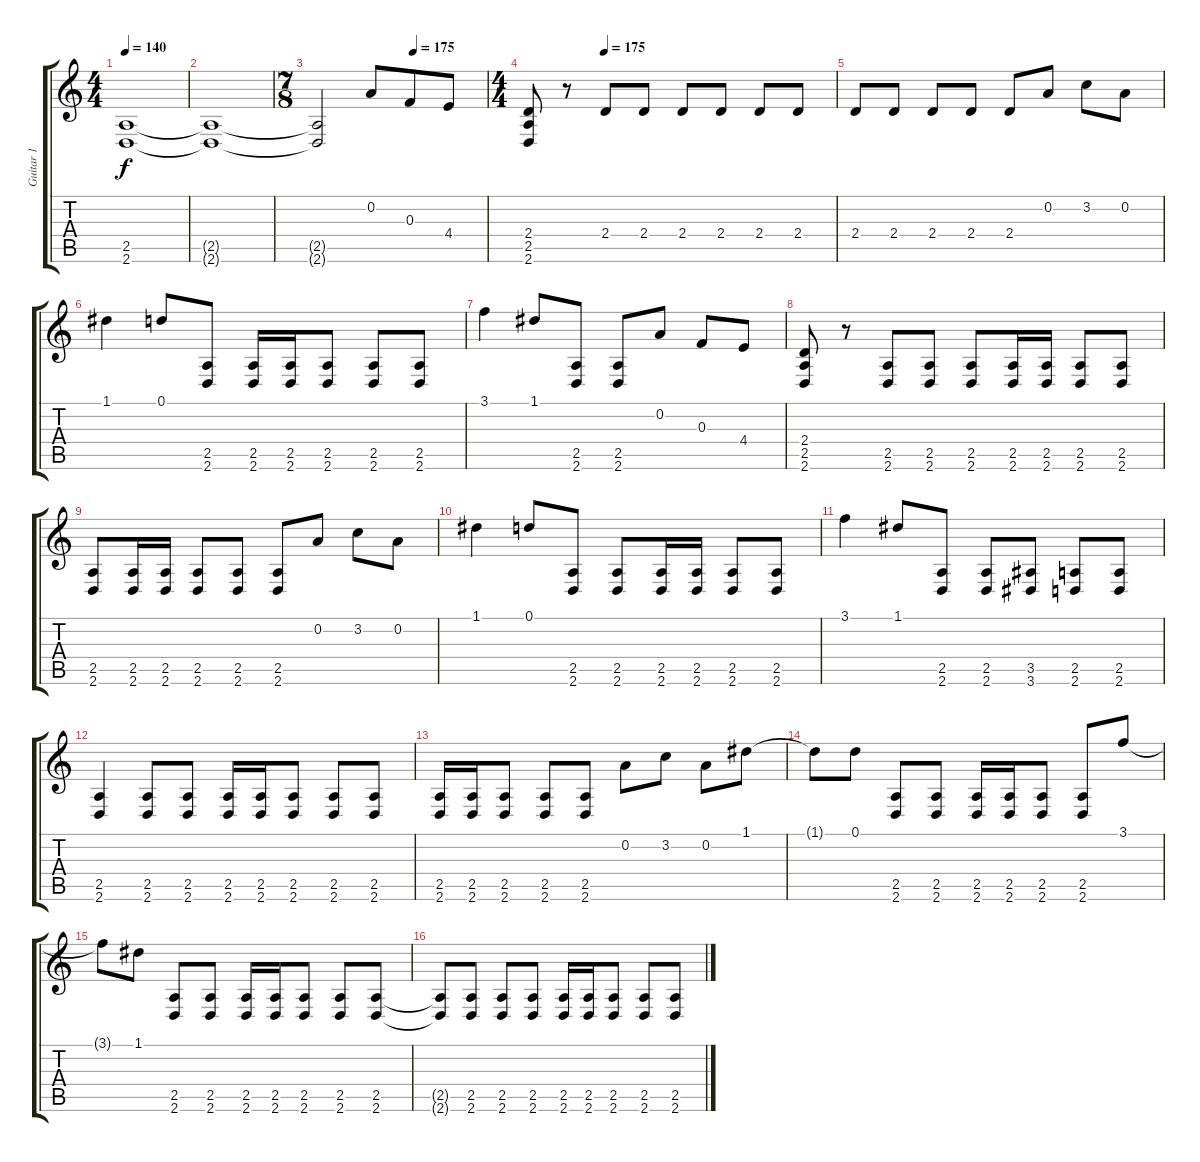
\track ("Guitar 1" "Guitar 1") {instrument overdrivenguitar}
\staff {score tabs}
\tuning (D4 A3 F3 C3 G2 C2) {hide}
\ts (4 4)
\tempo 140
\clef g2
\ks c
(2.5{t} 2.6{t}).1{dy f} |
(2.5{t} 2.6{t}).1 |
\ts (7 8)
\tempo (175 0.5714285714285714)
(2.5{t} 2.6{t}).2 0.2.8 0.3.8 4.4.8 |
\ts (4 4)
\tempo (175 0.25)
(2.4 2.5 2.6).8 r.8 2.4.8{instrument electricguitarmuted} 2.4.8 2.4.8 2.4.8 2.4.8 2.4.8 |
2.4.8 2.4.8 2.4.8 2.4.8 2.4.8 0.2.8{instrument overdrivenguitar} 3.2.8 0.2.8 |
1.1.4 0.1.8 (2.5 2.6).8 (2.5 2.6).16 (2.5 2.6).16 (2.5 2.6).8 (2.5 2.6).8 (2.5 2.6).8 |
3.1.4 1.1.8 (2.5 2.6).8 (2.5 2.6).8 0.2.8 0.3.8 4.4.8 |
(2.4 2.5 2.6).8 r.8 (2.5 2.6).8 (2.5 2.6).8 (2.5 2.6).8 (2.5 2.6).16 (2.5 2.6).16 (2.5 2.6).8 (2.5 2.6).8 |
(2.5 2.6).8 (2.5 2.6).16 (2.5 2.6).16 (2.5 2.6).8 (2.5 2.6).8 (2.5 2.6).8 0.2.8 3.2.8 0.2.8 |
1.1.4 0.1.8 (2.5 2.6).8 (2.5 2.6).8 (2.5 2.6).16 (2.5 2.6).16 (2.5 2.6).8 (2.5 2.6).8 |
3.1.4 1.1.8 (2.5 2.6).8 (2.5 2.6).8 (3.5 3.6).8 (2.5 2.6).8 (2.5 2.6).8 |
(2.5 2.6).4 (2.5 2.6).8 (2.5 2.6).8 (2.5 2.6).16 (2.5 2.6).16 (2.5 2.6).8 (2.5 2.6).8 (2.5 2.6).8 |
(2.5 2.6).16 (2.5 2.6).16 (2.5 2.6).8 (2.5 2.6).8 (2.5 2.6).8 0.2.8 3.2.8 0.2.8 1.1.8 |
1.1{t}.8 0.1.8 (2.5 2.6).8 (2.5 2.6).8 (2.5 2.6).16 (2.5 2.6).16 (2.5 2.6).8 (2.5 2.6).8 3.1.8 |
3.1{t}.8 1.1.8 (2.5 2.6).8 (2.5 2.6).8 (2.5 2.6).16 (2.5 2.6).16 (2.5 2.6).8 (2.5 2.6).8 (2.5 2.6).8 |
(2.5{t} 2.6{t}).8 (2.5 2.6).8 (2.5 2.6).8 (2.5 2.6).8 (2.5 2.6).16 (2.5 2.6).16 (2.5 2.6).8 (2.5 2.6).8 (2.5 2.6).8
